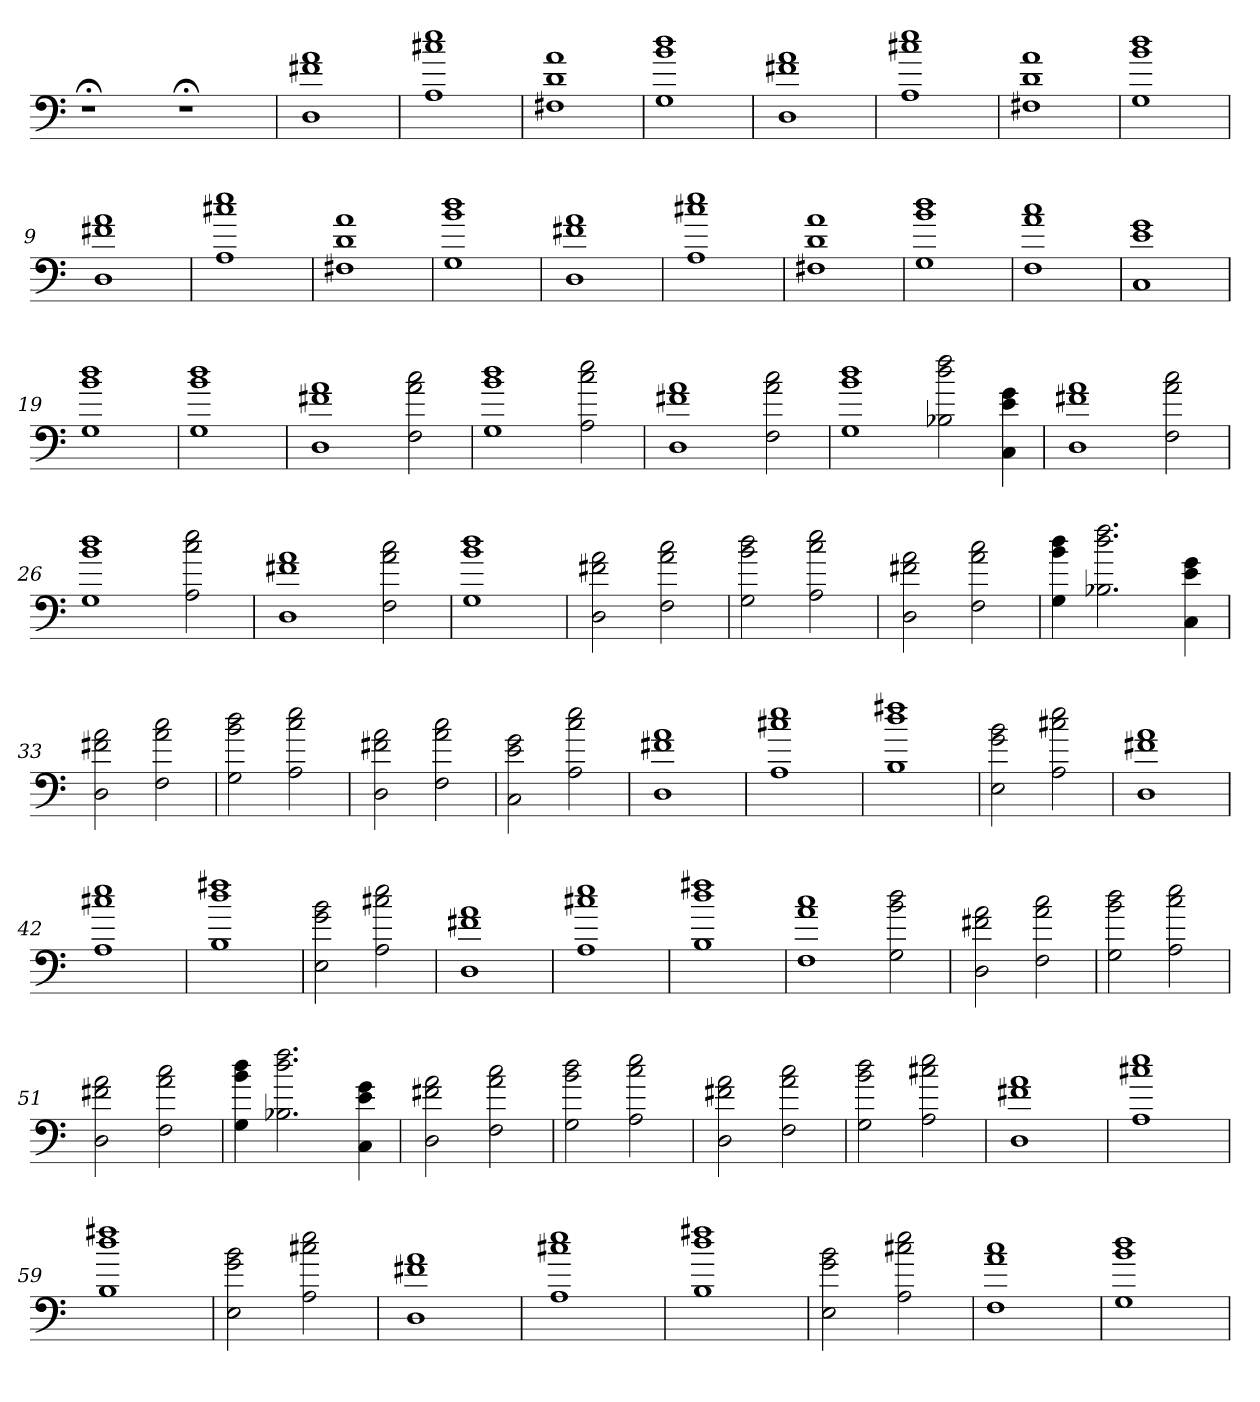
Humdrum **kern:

**kern
*part1
*staff1
=
1r;<
1r;<
=1
1D 1f#X 1a
=2
1A 1cc#X 1ee
=3
1F#X 1d 1a
=4
1G 1b 1dd
=5
1D 1f#X 1a
=6
1A 1cc#X 1ee
=7
1F#X 1d 1a
=8
1G 1b 1dd
=9
1D 1f#X 1a
=10
1A 1cc#X 1ee
=11
1F#X 1d 1a
=12
1G 1b 1dd
=13
1D 1f#X 1a
=14
1A 1cc#X 1ee
=15
1F#X 1d 1a
=16
1G 1b 1dd
=17
1F 1a 1cc
=18
1C 1e 1g
=19
1G 1b 1dd
=20
1G 1b 1dd
=21
1D 1f#X 1a
2F 2a 2cc
=22
1G 1b 1dd
2A 2cc 2ee
=23
1D 1f#X 1a
2F 2a 2cc
=24
1G 1b 1dd
2B-X 2dd 2ff
4C 4e 4g
=25
1D 1f#X 1a
2F 2a 2cc
=26
1G 1b 1dd
2A 2cc 2ee
=27
1D 1f#X 1a
2F 2a 2cc
=28
1G 1b 1dd
=29
2D 2f#X 2a
2F 2a 2cc
=30
2G 2b 2dd
2A 2cc 2ee
=31
2D 2f#X 2a
2F 2a 2cc
=32
4G 4b 4dd
2.B-X 2.dd 2.ff
4C 4e 4g
=33
2D 2f#X 2a
2F 2a 2cc
=34
2G 2b 2dd
2A 2cc 2ee
=35
2D 2f#X 2a
2F 2a 2cc
=36
2C 2e 2g
2A 2cc 2ee
=37
1D 1f#X 1a
=38
1A 1cc#X 1ee
=39
1B 1dd 1ff#X
=40
2E 2g 2b
2A 2cc#X 2ee
=41
1D 1f#X 1a
=42
1A 1cc#X 1ee
=43
1B 1dd 1ff#X
=44
2E 2g 2b
2A 2cc#X 2ee
=45
1D 1f#X 1a
=46
1A 1cc#X 1ee
=47
1B 1dd 1ff#X
=48
1F 1a 1cc
2G 2b 2dd
=49
2D 2f#X 2a
2F 2a 2cc
=50
2G 2b 2dd
2A 2cc 2ee
=51
2D 2f#X 2a
2F 2a 2cc
=52
4G 4b 4dd
2.B-X 2.dd 2.ff
4C 4e 4g
=53
2D 2f#X 2a
2F 2a 2cc
=54
2G 2b 2dd
2A 2cc 2ee
=55
2D 2f#X 2a
2F 2a 2cc
=56
2G 2b 2dd
2A 2cc#X 2ee
=57
1D 1f#X 1a
=58
1A 1cc#X 1ee
=59
1B 1dd 1ff#X
=60
2E 2g 2b
2A 2cc#X 2ee
=61
1D 1f#X 1a
=62
1A 1cc#X 1ee
=63
1B 1dd 1ff#X
=64
2E 2g 2b
2A 2cc#X 2ee
=65
1F 1a 1cc
=66
1G 1b 1dd
=
*-
